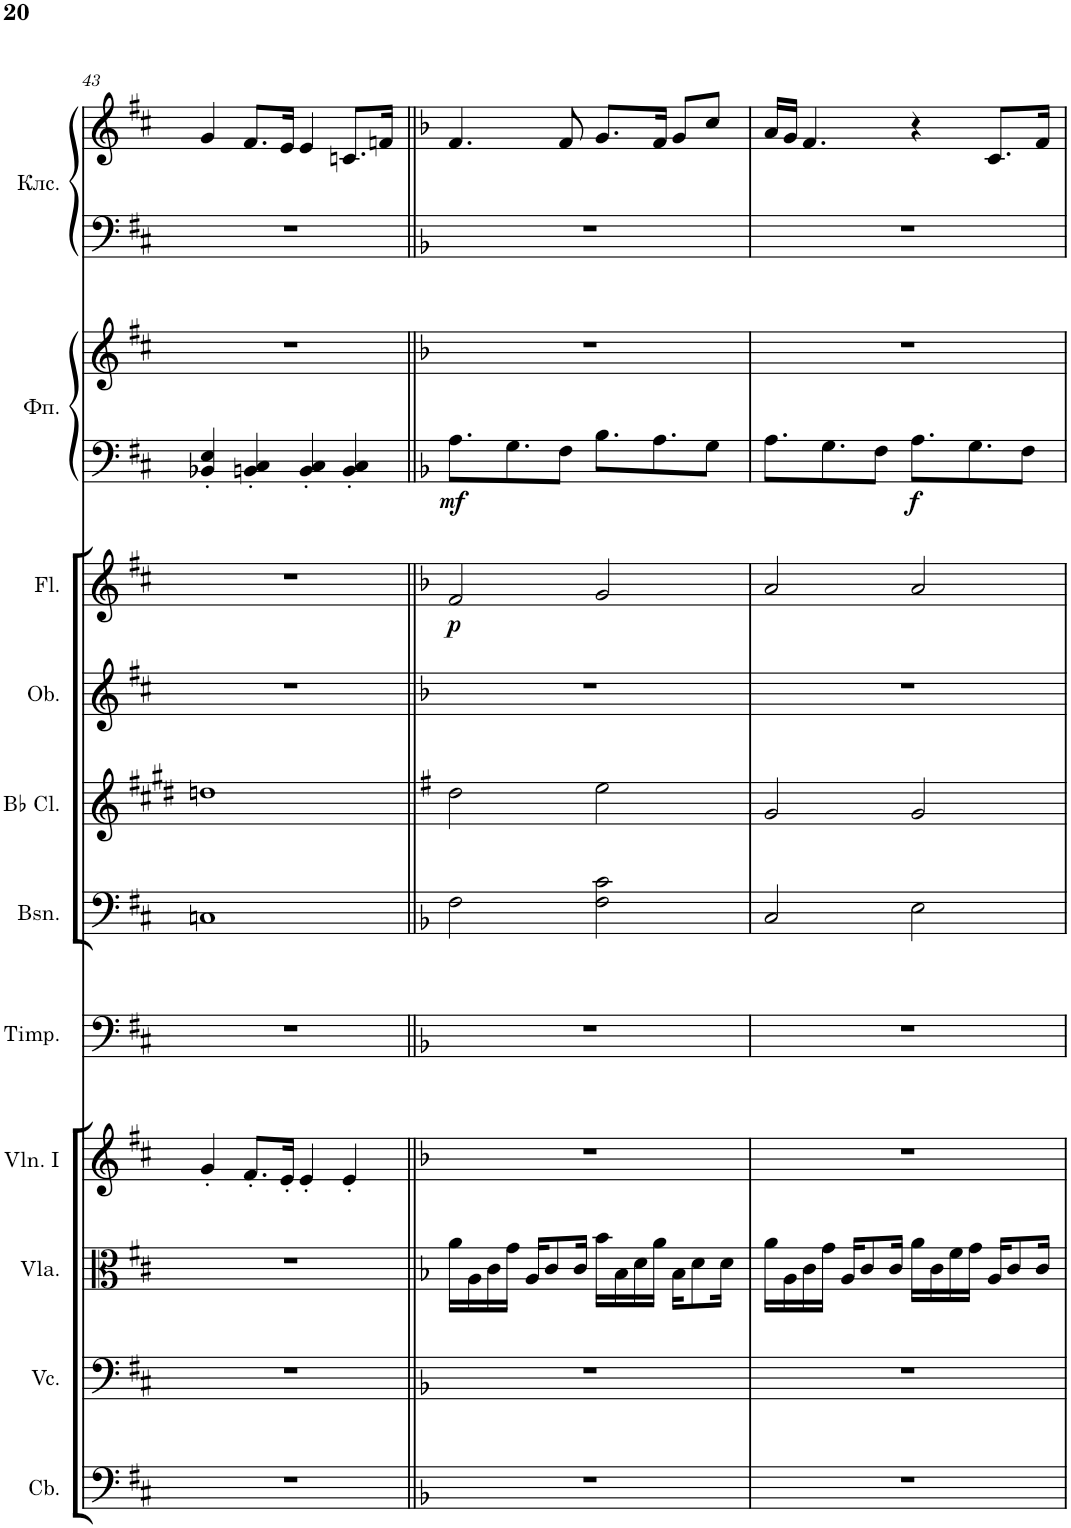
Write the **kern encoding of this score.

**kern	**kern	**kern	**kern	**kern	**kern	**kern	**kern	**kern	**dynam	**kern	**kern	**dynam	**kern	**kern
*part11	*part10	*part9	*part8	*part7	*part6	*part5	*part4	*part3	*part3	*part2	*part2	*part2	*part1	*part1
*staff13	*staff12	*staff11	*staff10	*staff9	*staff8	*staff7	*staff6	*staff5	*staff5	*staff4	*staff3	*staff3/4	*staff2	*staff1
*I"Contrabasses	*I"Violoncellos	*I"Violas	*I"Violins I	*I"Timpani	*I"Bassoons	*I"Clarinets in Bb	*I"Oboes	*I"Flutes	*	*I"Фортепиано	*	*	*I"Клавесин	*
*I'Cb.	*I'Vc.	*I'Vla.	*I'Vln. I	*I'Timp.	*I'Bsn.	*	*I'Ob.	*I'Fl.	*	*	*	*	*	*
!!LO:PB:g=z
*clefF4	*clefF4	*clefC3	*clefG2	*clefF4	*clefF4	*clefG2	*clefG2	*clefG2	*	*clefF4	*clefG2	*	*clefF4	*clefG2
*Trd7c12	*	*	*	*	*	*Trd1c2	*	*	*	*	*	*	*	*
*k[f#c#]	*k[f#c#]	*k[f#c#]	*k[f#c#]	*k[f#c#]	*k[f#c#]	*k[f#c#g#d#]	*k[f#c#]	*k[f#c#]	*	*k[f#c#]	*k[f#c#]	*	*k[f#c#]	*k[f#c#]
*M4/4	*M4/4	*M4/4	*M4/4	*M4/4	*M4/4	*M4/4	*M4/4	*M4/4	*	*M4/4	*M4/4	*	*M4/4	*M4/4
=43	=43	=43	=43	=43	=43	=43	=43	=43	=43	=43	=43	=43	=43	=43
1r	1r	1r	4g'/	1r	1Cn	1ddn	1r	1r	.	4BB-X/' 4E/'	1r	.	1r	4g/
.	.	.	8.f#'/L	.	.	.	.	.	.	4BBn/' 4C#/'	.	.	.	8.f#/L
.	.	.	16e'/Jk	.	.	.	.	.	.	.	.	.	.	16e/Jk
.	.	.	4e'/	.	.	.	.	.	.	4BB/' 4C#/'	.	.	.	4e/
.	.	.	4e'/	.	.	.	.	.	.	4BB/' 4C#/'	.	.	.	8.cn/L
.	.	.	.	.	.	.	.	.	.	.	.	.	.	16fn/Jk
=44||	=44||	=44||	=44||	=44||	=44||	=44||	=44||	=44||	=44||	=44||	=44||	=44||	=44||	=44||
*k[b-]	*k[b-]	*k[b-]	*k[b-]	*k[b-]	*k[b-]	*k[f#]	*k[b-]	*k[b-]	*	*k[b-]	*k[b-]	*	*k[b-]	*k[b-]
!	!	!	!	!	!	!	!	!	!LO:DY:b	!	!	!LO:DY:b=2	!	!
1r	1r	16a\LL	1r	1r	2F\	2dd\	1r	2f/	p	8.A\L	1r	mf	1r	4.f/
.	.	16A\	.	.	.	.	.	.	.	.	.	.	.	.
.	.	16c\	.	.	.	.	.	.	.	.	.	.	.	.
.	.	16g\JJ	.	.	.	.	.	.	.	8.G\	.	.	.	.
.	.	16A/KL	.	.	.	.	.	.	.	.	.	.	.	.
.	.	8c/	.	.	.	.	.	.	.	.	.	.	.	.
.	.	.	.	.	.	.	.	.	.	8F\J	.	.	.	8f/
.	.	16c/Jk	.	.	.	.	.	.	.	.	.	.	.	.
.	.	16b-\LL	.	.	2F\ 2c\	2ee\	.	2g/	.	8.B-\L	.	.	.	8.g/L
.	.	16B-\	.	.	.	.	.	.	.	.	.	.	.	.
.	.	16d\	.	.	.	.	.	.	.	.	.	.	.	.
.	.	16a\JJ	.	.	.	.	.	.	.	8.A\	.	.	.	16f/Jk
.	.	16B-\KL	.	.	.	.	.	.	.	.	.	.	.	8g/L
.	.	8d\	.	.	.	.	.	.	.	.	.	.	.	.
.	.	.	.	.	.	.	.	.	.	8G\J	.	.	.	8cc/J
.	.	16d\Jk	.	.	.	.	.	.	.	.	.	.	.	.
=45	=45	=45	=45	=45	=45	=45	=45	=45	=45	=45	=45	=45	=45	=45
1r	1r	16a\LL	1r	1r	2C/	2g/	1r	2a/	.	8.A\L	1r	.	1r	16a/LL
.	.	16A\	.	.	.	.	.	.	.	.	.	.	.	16g/JJ
.	.	16c\	.	.	.	.	.	.	.	.	.	.	.	4.f/
.	.	16g\JJ	.	.	.	.	.	.	.	8.G\	.	.	.	.
.	.	16A/KL	.	.	.	.	.	.	.	.	.	.	.	.
.	.	8c/	.	.	.	.	.	.	.	.	.	.	.	.
.	.	.	.	.	.	.	.	.	.	8F\J	.	.	.	.
.	.	16c/Jk	.	.	.	.	.	.	.	.	.	.	.	.
!	!	!	!	!	!	!	!	!	!	!	!	!LO:DY:b=2	!	!
.	.	16a\LL	.	.	2E\	2g/	.	2a/	.	8.A\L	.	f	.	4r
.	.	16c\	.	.	.	.	.	.	.	.	.	.	.	.
.	.	16f\	.	.	.	.	.	.	.	.	.	.	.	.
.	.	16g\JJ	.	.	.	.	.	.	.	8.G\	.	.	.	.
.	.	16A/KL	.	.	.	.	.	.	.	.	.	.	.	8.c/L
.	.	8c/	.	.	.	.	.	.	.	.	.	.	.	.
.	.	.	.	.	.	.	.	.	.	8F\J	.	.	.	.
.	.	16c/Jk	.	.	.	.	.	.	.	.	.	.	.	16f/Jk
=	=	=	=	=	=	=	=	=	=	=	=	=	=	=
*-	*-	*-	*-	*-	*-	*-	*-	*-	*-	*-	*-	*-	*-	*-
